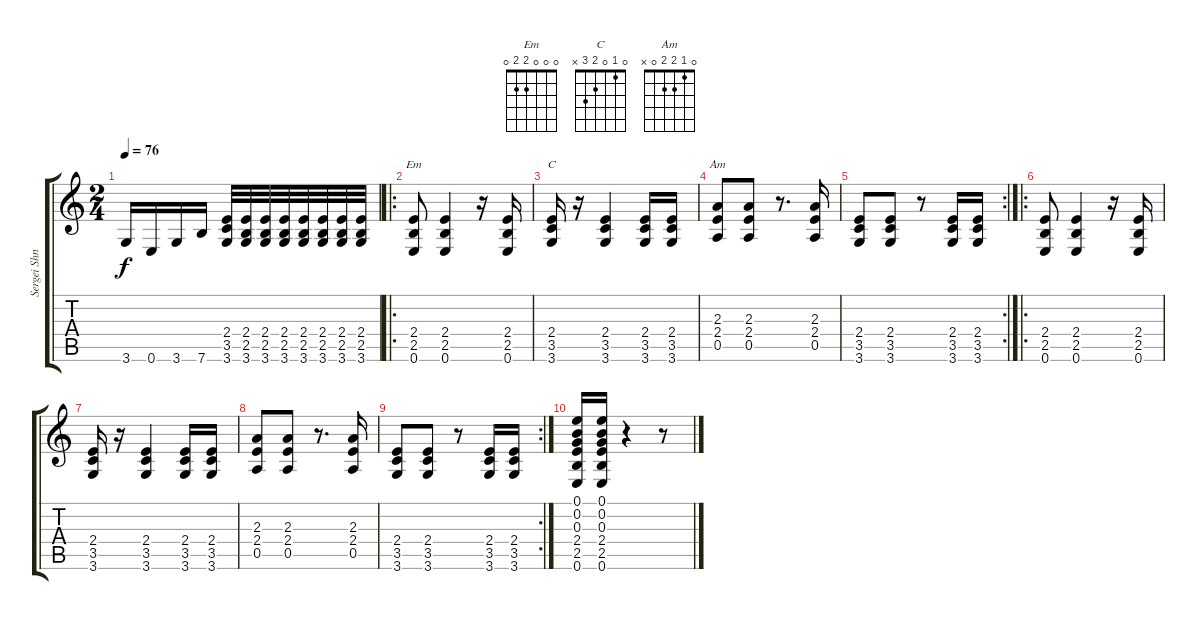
\track ("Sergei Shnurov" "Sergei Shn") {instrument overdrivenguitar}
\staff {score tabs}
\tuning (E4 B3 G3 D3 A2 E2) {hide}
\chord ("Em" 0 0 0 2 2 0)
\chord ("C" 0 1 0 2 3 x)
\chord ("Am" 0 1 2 2 0 x)
\ts (2 4)
\tempo 76
\clef g2
\ks c
3.6.16{dy f} 0.6.16 3.6.16 7.6.16 (2.4 3.5 3.6).32 (2.4 2.5 3.6).32 (2.4 2.5 3.6).32 (2.4 2.5 3.6).32 (2.4 2.5 3.6).32 (2.4 2.5 3.6).32 (2.4 2.5 3.6).32 (2.4 2.5 3.6).32 |
\ro
(2.4 2.5 0.6).8{ch "Em"} (2.4 2.5 0.6).4 r.16 (2.4 2.5 0.6).16 |
(2.4 3.5 3.6).16{ch "C"} r.16 (2.4 3.5 3.6).4 (2.4 3.5 3.6).16 (2.4 3.5 3.6).16 |
(2.3 2.4 0.5).8{ch "Am"} (2.3 2.4 0.5).8 r.8{d} (2.3 2.4 0.5).16 |
\rc 2
(2.4 3.5 3.6).8 (2.4 3.5 3.6).8 r.8 (2.4 3.5 3.6).16 (2.4 3.5 3.6).16 |
\ro
(2.4 2.5 0.6).8{volume 14} (2.4 2.5 0.6).4 r.16 (2.4 2.5 0.6).16 |
(2.4 3.5 3.6).16 r.16 (2.4 3.5 3.6).4 (2.4 3.5 3.6).16 (2.4 3.5 3.6).16 |
(2.3 2.4 0.5).8 (2.3 2.4 0.5).8 r.8{d} (2.3 2.4 0.5).16 |
\rc 2
(2.4 3.5 3.6).8 (2.4 3.5 3.6).8 r.8 (2.4 3.5 3.6).16 (2.4 3.5 3.6).16 |
(0.1 0.2 0.3 2.4 2.5 0.6).16 (0.1 0.2 0.3 2.4 2.5 0.6).16 r.4 r.8
